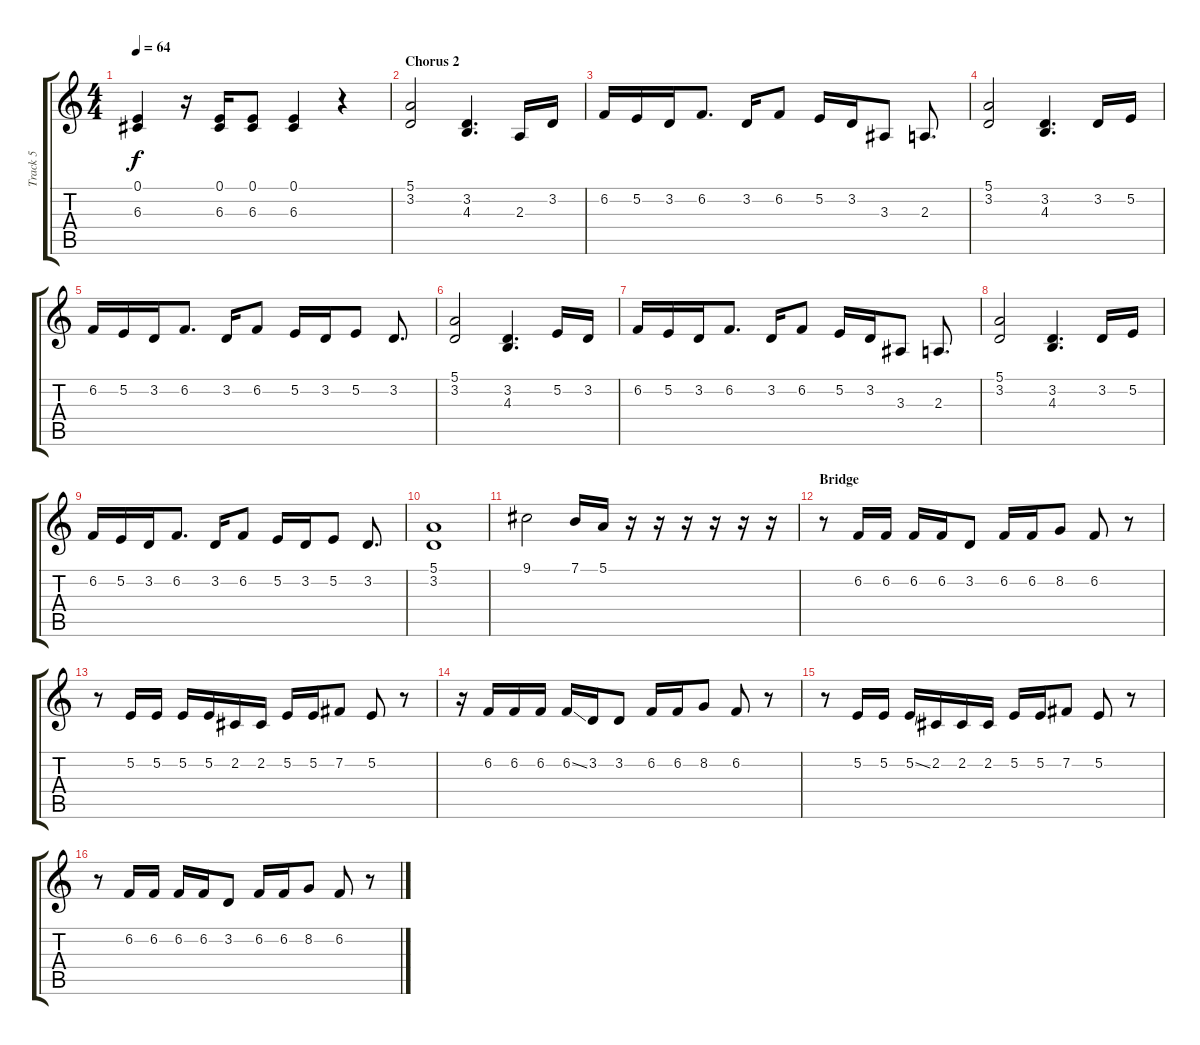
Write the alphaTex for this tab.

\track ("Track 5" "Track 5") {instrument lead2sawtooth}
\staff {score tabs}
\tuning (E4 B3 G3 D3 A2 E2) {hide}
\ts (4 4)
\tempo 64
\clef g2
\ks c
(0.1 6.3).4{dy f} r.16 (0.1 6.3).16 (0.1 6.3).8 (0.1 6.3).4 r.4 |
\section ("" "Chorus 2")
(5.1 3.2).2 (3.2 4.3).4{d} 2.3.16 3.2.16 |
6.2.16 5.2.16 3.2.16 6.2.8{d} 3.2.16 6.2.8 5.2.16 3.2.16 3.3.8 2.3.8{d} |
(5.1 3.2).2 (3.2 4.3).4{d} 3.2.16 5.2.16 |
6.2.16 5.2.16 3.2.16 6.2.8{d} 3.2.16 6.2.8 5.2.16 3.2.16 5.2.8 3.2.8{d} |
(5.1 3.2).2 (3.2 4.3).4{d} 5.2.16 3.2.16 |
6.2.16 5.2.16 3.2.16 6.2.8{d} 3.2.16 6.2.8 5.2.16 3.2.16 3.3.8 2.3.8{d} |
(5.1 3.2).2 (3.2 4.3).4{d} 3.2.16 5.2.16 |
6.2.16 5.2.16 3.2.16 6.2.8{d} 3.2.16 6.2.8 5.2.16 3.2.16 5.2.8 3.2.8{d} |
(5.1 3.2).1 |
9.1.2 7.1.16 5.1.16 r.16 r.16 r.16 r.16 r.16 r.16 |
\section ("" "Bridge")
r.8 6.2.16 6.2.16 6.2.16 6.2.16 3.2.8 6.2.16 6.2.16 8.2.8 6.2.8 r.8 |
r.8 5.2.16 5.2.16 5.2.16 5.2.16 2.2.16 2.2.16 5.2.16 5.2.16 7.2.8 5.2.8 r.8 |
r.16 6.2.16 6.2.16 6.2.16 6.2{ss}.16 3.2.16 3.2.8 6.2.16 6.2.16 8.2.8 6.2.8 r.8 |
r.8 5.2.16 5.2.16 5.2{ss}.16 2.2.16 2.2.16 2.2.16 5.2.16 5.2.16 7.2.8 5.2.8 r.8 |
r.8 6.2.16 6.2.16 6.2.16 6.2.16 3.2.8 6.2.16 6.2.16 8.2.8 6.2.8 r.8
